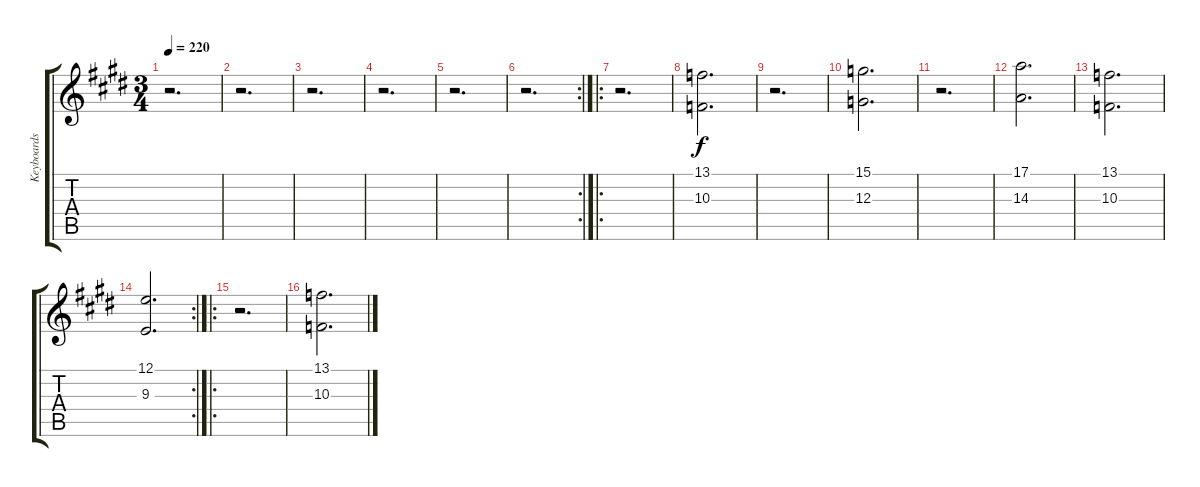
\track ("Keyboards" "Keyboards") {instrument stringensemble1}
\staff {score tabs}
\tuning (E4 B3 G3 D3 A2 E2) {hide}
\ts (3 4)
\tempo 220
\clef g2
\ks e
r.2{d dy f} |
r.2{d} |
r.2{d} |
r.2{d} |
r.2{d} |
\rc 2
r.2{d} |
\ro
r.2{d} |
(13.1 10.3).2{d} |
r.2{d} |
(15.1 12.3).2{d} |
r.2{d} |
(17.1 14.3).2{d} |
(13.1 10.3).2{d} |
\rc 2
(12.1 9.3).2{d} |
\ro
r.2{d} |
(13.1 10.3).2{d}
